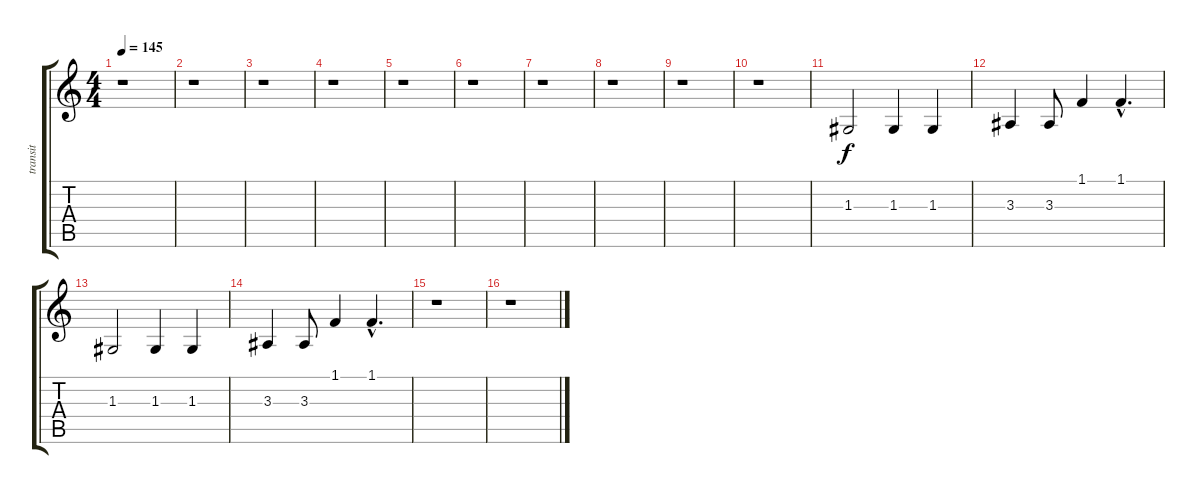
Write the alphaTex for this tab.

\track ("transit" "transit") {instrument pad3polysynth}
\staff {score tabs}
\tuning (E4 B3 G3 D3 A2 E2) {hide}
\ts (4 4)
\tempo 145
\clef g2
\ks c
r.1{dy f} |
r.1 |
r.1 |
r.1 |
r.1 |
r.1 |
r.1 |
r.1 |
r.1 |
r.1 |
1.3.2 1.3.4 1.3.4 |
3.3.4 3.3.8 1.1.4 1.1{hac}.4{d} |
1.3.2 1.3.4 1.3.4 |
3.3.4 3.3.8 1.1.4 1.1{hac}.4{d} |
r.1 |
r.1
